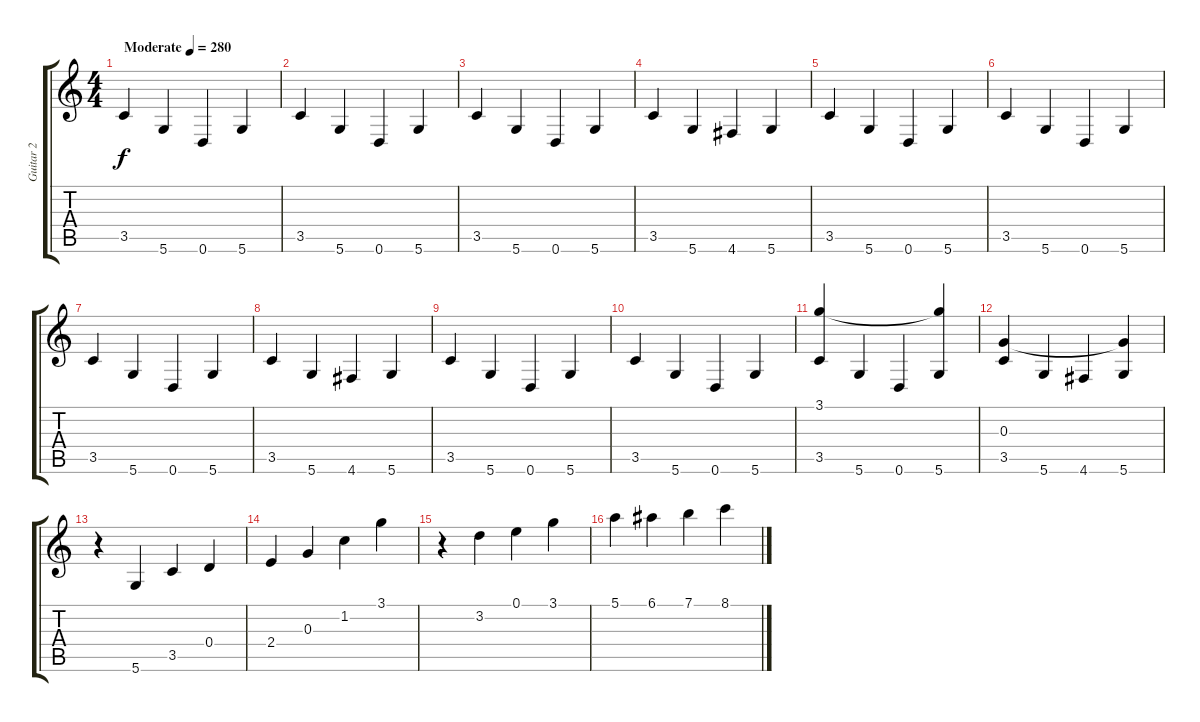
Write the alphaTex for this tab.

\track ("Guitar 2" "Guitar 2") {instrument acousticguitarsteel}
\staff {score tabs}
\tuning (E4 B3 G3 D3 A2 D2) {hide}
\ts (4 4)
\tempo (280 "Moderate")
\clef g2
\ks c
3.5.4{dy f instrument acousticguitarsteel} 5.6.4 0.6.4 5.6.4 |
3.5.4 5.6.4 0.6.4 5.6.4 |
3.5.4 5.6.4 0.6.4 5.6.4 |
3.5.4 5.6.4 4.6.4 5.6.4 |
3.5.4 5.6.4 0.6.4 5.6.4 |
3.5.4 5.6.4 0.6.4 5.6.4 |
3.5.4 5.6.4 0.6.4 5.6.4 |
3.5.4 5.6.4 4.6.4 5.6.4 |
3.5.4 5.6.4 0.6.4 5.6.4 |
3.5.4 5.6.4 0.6.4 5.6.4 |
(3.1 3.5).4 5.6.4 0.6.4 (3.1{t} 5.6).4 |
(0.3 3.5).4 5.6.4 4.6.4 (0.3{t} 5.6).4 |
r.4 5.6.4 3.5.4 0.4.4 |
2.4.4 0.3.4 1.2.4 3.1.4 |
r.4 3.2.4 0.1.4 3.1.4 |
5.1.4 6.1.4 7.1.4 8.1.4
